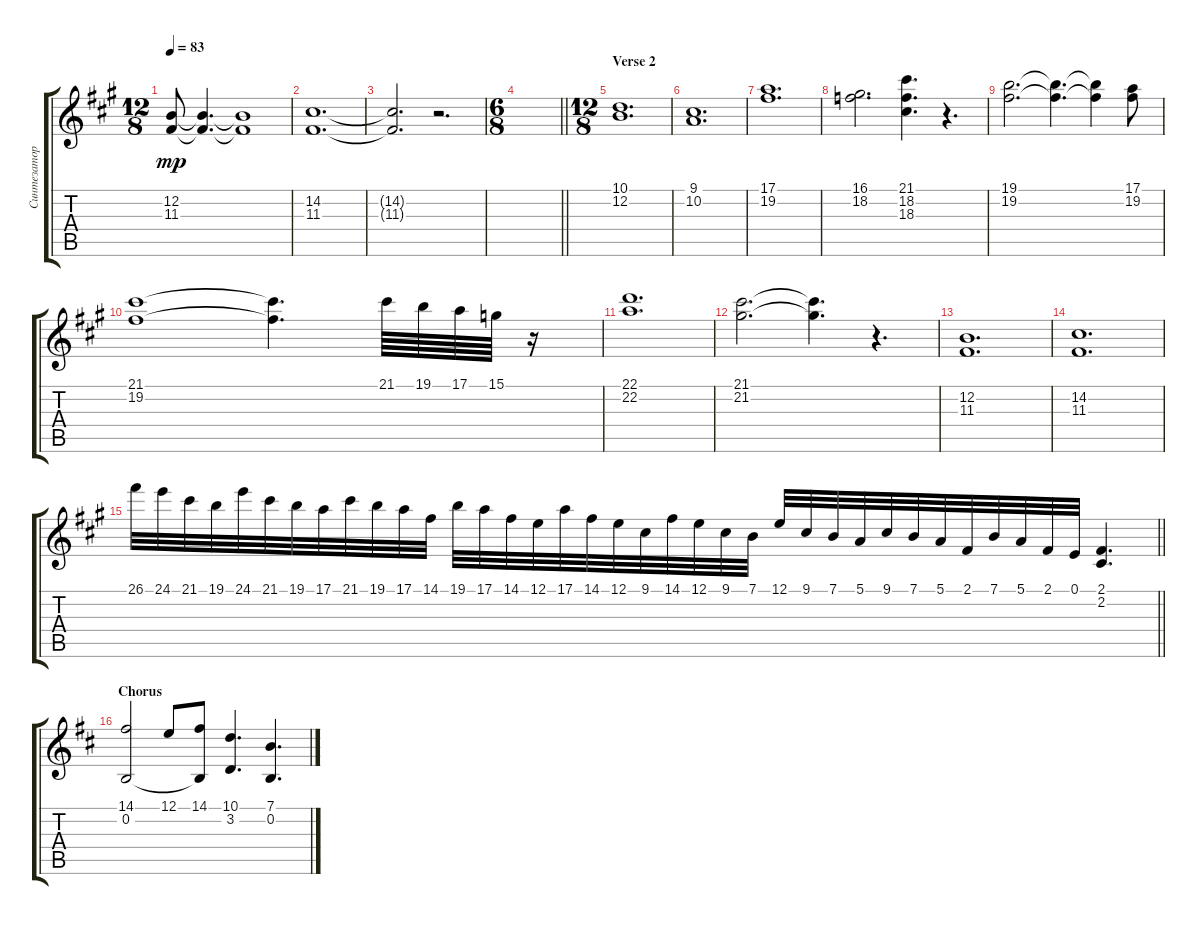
\track ("Синтезатор" "Синтезатор") {instrument rockorgan}
\staff {score tabs}
\tuning (E4 B3 G3 D3 A2 E2) {hide}
\ts (12 8)
\tempo 83
\clef g2
\ks f#minor
(12.2 11.3).8{dy mp} (12.2{t} 11.3{t}).4{d} (12.2{t} 11.3{t}).1 |
(14.2 11.3).1{d} |
(14.2{t} 11.3{t}).2{d} r.2{d} |
\ts (6 8)
\barLineRight lightlight
|
\ts (12 8)
\section ("" "Verse 2")
(10.1 12.2).1{d} |
(9.1 10.2).1{d} |
(17.1 19.2).1{d} |
(16.1 18.2).2{d} (21.1 18.2 18.3).4{d} r.4{d} |
(19.1 19.2).2{d} (19.1{t} 19.2{t}).4{d} (19.1{t} 19.2{t}).4 (17.1 19.2).8 |
(21.1 19.2).1 (21.1{t} 19.2{t}).4{d} 21.1.64 19.1.64 17.1.64 15.1.64 r.16 |
(22.1 22.2).1{d} |
(21.1 21.2).2{d} (21.1{t} 21.2{t}).4{d} r.4{d} |
(12.2 11.3).1{d} |
(14.2 11.3).1{d} |
\barLineRight lightlight
26.1.32 24.1.32 21.1.32 19.1.32 24.1.32 21.1.32 19.1.32 17.1.32 21.1.32 19.1.32 17.1.32 14.1.32 19.1.32 17.1.32 14.1.32 12.1.32 17.1.32 14.1.32 12.1.32 9.1.32 14.1.32 12.1.32 9.1.32 7.1.32 12.1.32 9.1.32 7.1.32 5.1.32 9.1.32 7.1.32 5.1.32 2.1.32 7.1.32 5.1.32 2.1.32 0.1.32 (2.1 2.2).4{d} |
\section ("" "Chorus")
\ks bminor
(14.1 0.2).2 12.1.8 (14.1 0.2{t}).8 (10.1 3.2).4{d} (7.1 0.2).4{d}
